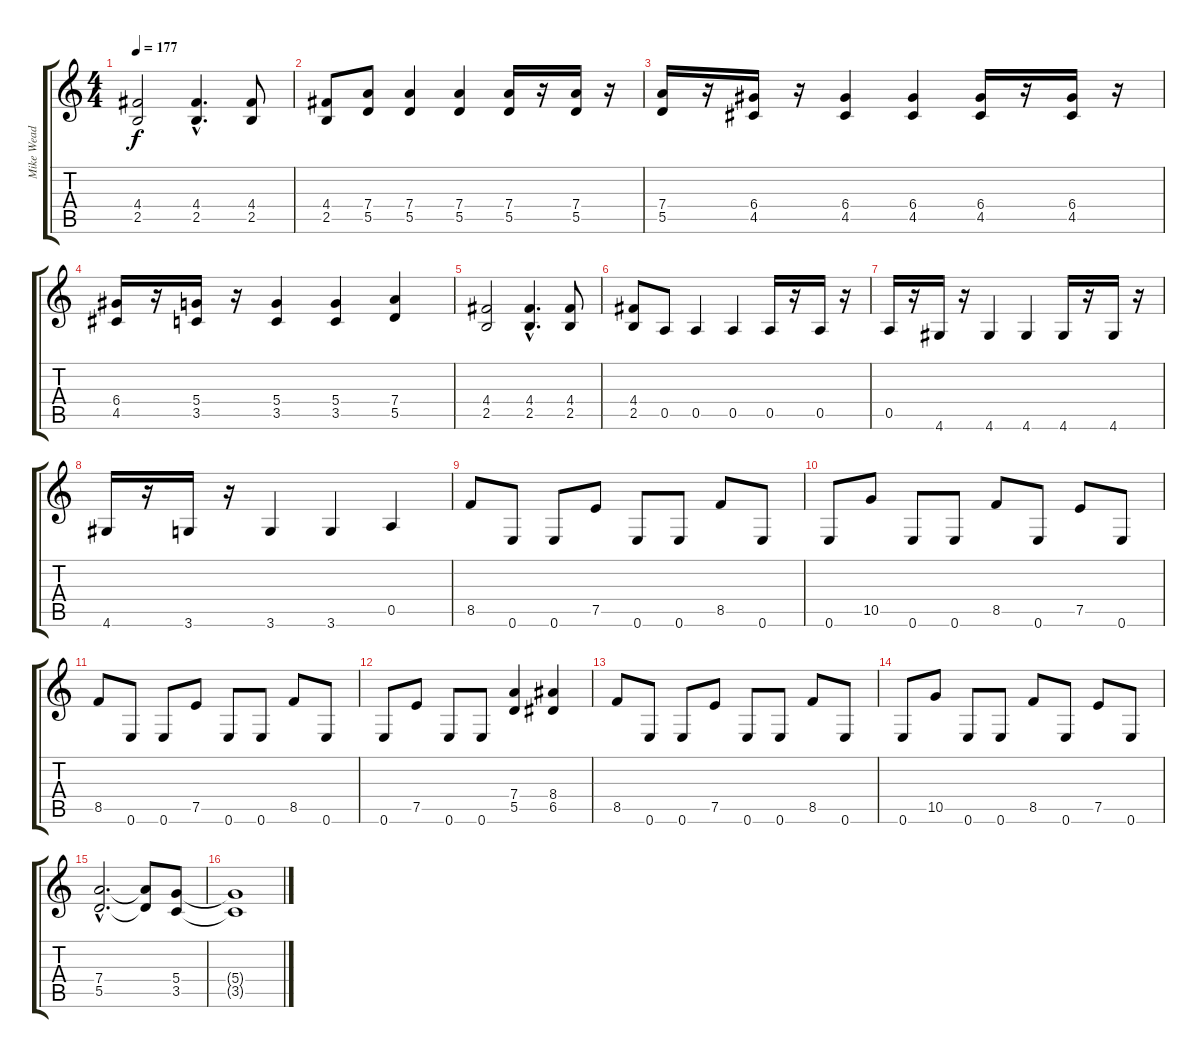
\track ("Mike Wead" "Mike Wead") {instrument distortionguitar}
\staff {score tabs}
\tuning (E4 B3 G3 D3 A2 E2) {hide}
\ts (4 4)
\tempo 177
\clef g2
\ks c
(4.4 2.5).2{dy f} (4.4{hac} 2.5{hac}).4{d} (4.4 2.5).8 |
(4.4 2.5).8 (7.4 5.5).8 (7.4 5.5).4 (7.4 5.5).4 (7.4 5.5).16 r.16 (7.4 5.5).16 r.16 |
(7.4 5.5).16 r.16 (6.4 4.5).16 r.16 (6.4 4.5).4 (6.4 4.5).4 (6.4 4.5).16 r.16 (6.4 4.5).16 r.16 |
(6.4 4.5).16 r.16 (5.4 3.5).16 r.16 (5.4 3.5).4 (5.4 3.5).4 (7.4 5.5).4 |
(4.4 2.5).2 (4.4{hac} 2.5{hac}).4{d} (4.4 2.5).8 |
(4.4 2.5).8 0.5.8 0.5.4 0.5.4 0.5.16 r.16 0.5.16 r.16 |
0.5.16 r.16 4.6.16 r.16 4.6.4 4.6.4 4.6.16 r.16 4.6.16 r.16 |
4.6.16 r.16 3.6.16 r.16 3.6.4 3.6.4 0.5.4 |
8.5.8 0.6.8 0.6.8 7.5.8 0.6.8 0.6.8 8.5.8 0.6.8 |
0.6.8 10.5.8 0.6.8 0.6.8 8.5.8 0.6.8 7.5.8 0.6.8 |
8.5.8 0.6.8 0.6.8 7.5.8 0.6.8 0.6.8 8.5.8 0.6.8 |
0.6.8 7.5.8 0.6.8 0.6.8 (7.4 5.5).4 (8.4 6.5).4 |
8.5.8 0.6.8 0.6.8 7.5.8 0.6.8 0.6.8 8.5.8 0.6.8 |
0.6.8 10.5.8 0.6.8 0.6.8 8.5.8 0.6.8 7.5.8 0.6.8 |
(7.4{hac} 5.5{hac}).2{d} (7.4{t} 5.5{t}).8 (5.4 3.5).8 |
(5.4{t} 3.5{t}).1
